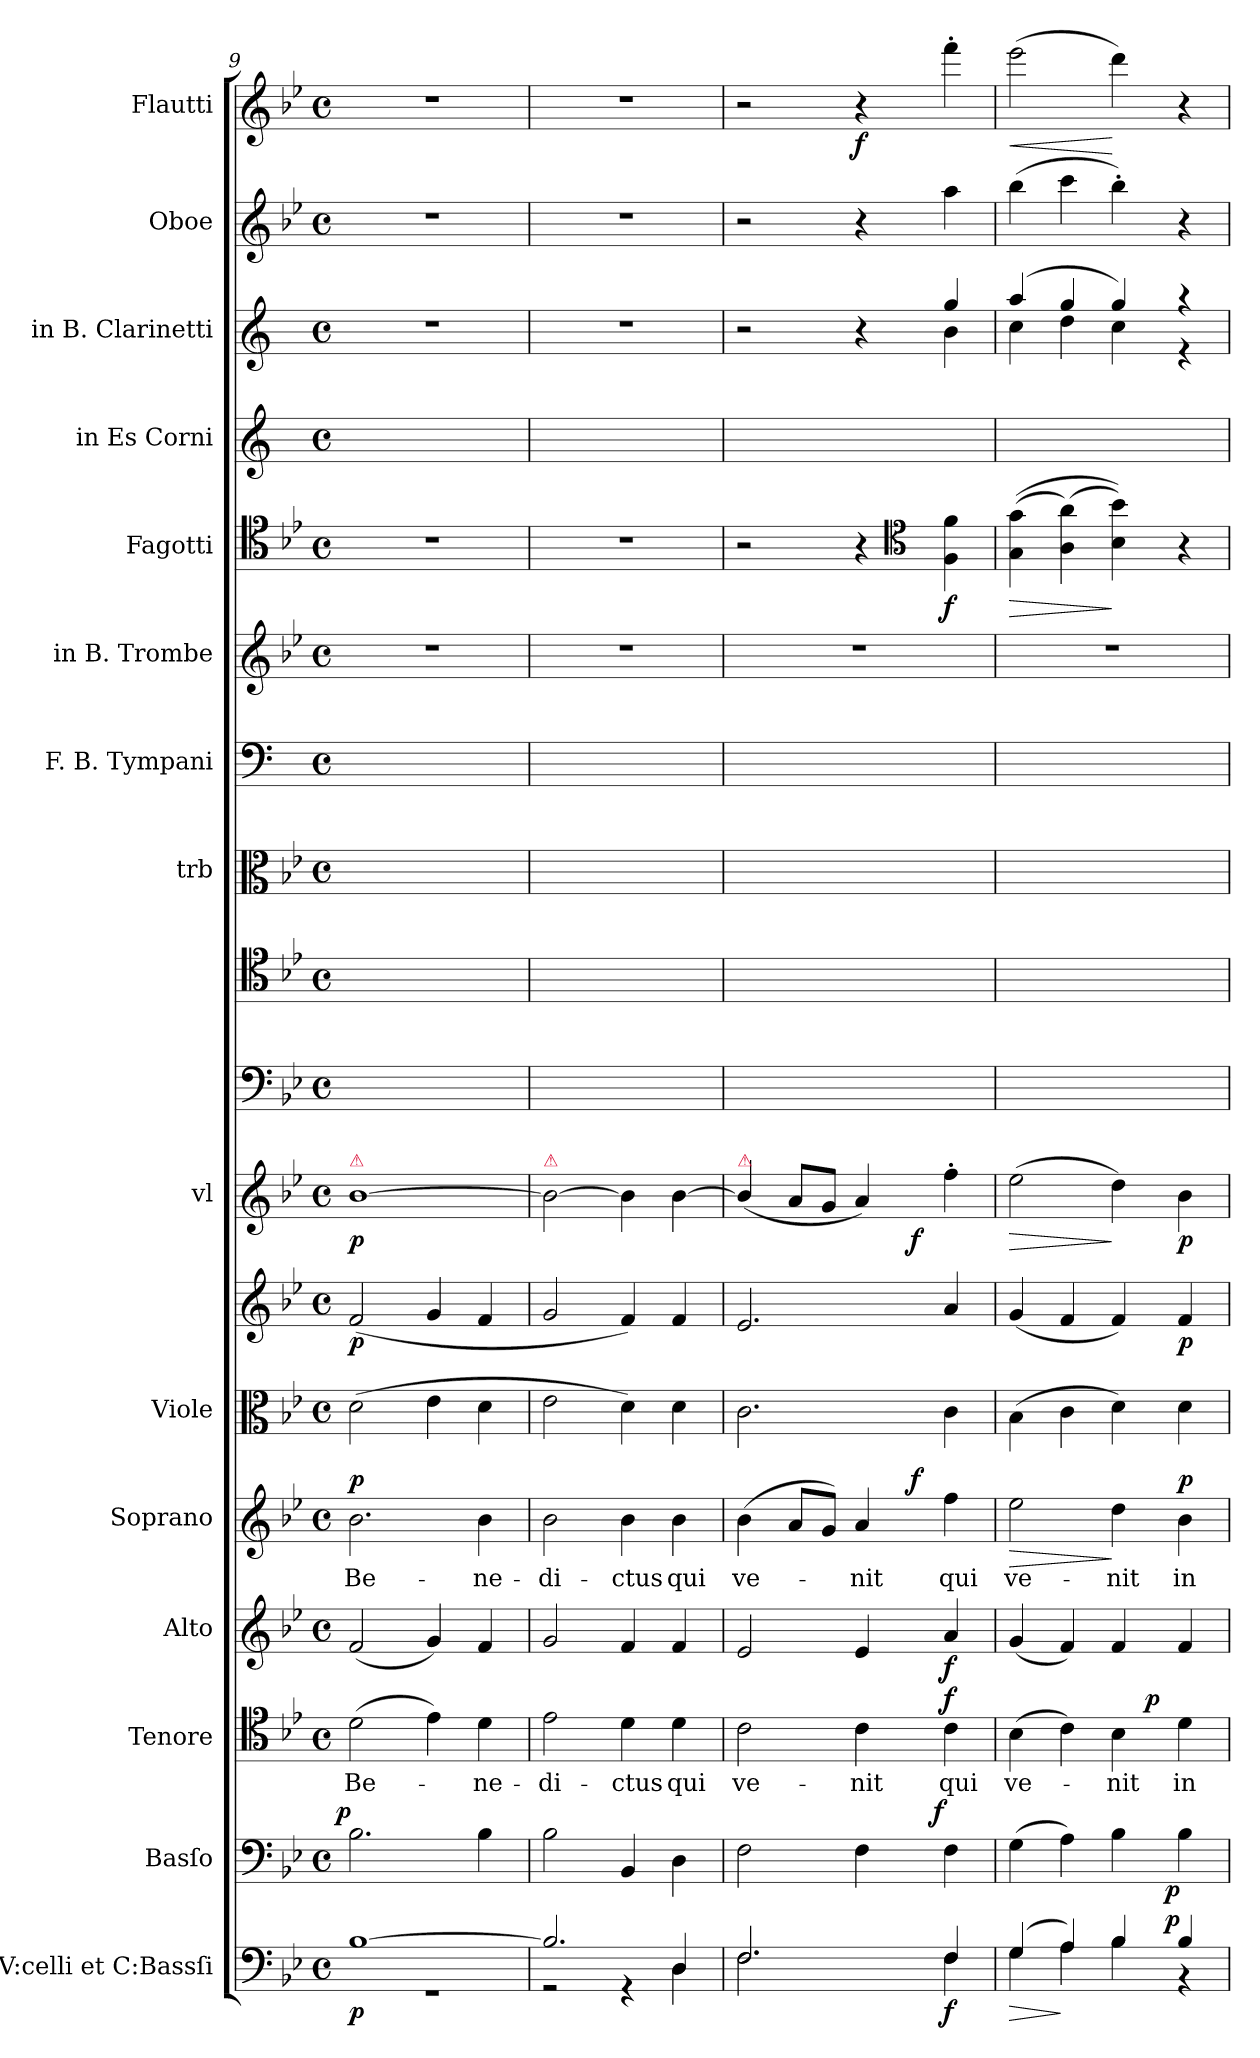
**kern	**dynam	**kern	**dynam	**kern	**text	**dynam	**kern	**dynam	**kern	**text	**dynam	**kern	**kern	**dynam	**kern	**dynam	**kern	**kern	**kern	**kern	**kern	**kern	**dynam	**kern	**kern	**kern	**kern	**dynam
*part18	*part18	*part17	*part17	*part16	*part16	*part16	*part15	*part15	*part14	*part14	*part14	*part13	*part12	*part12	*part11	*part11	*part10	*part9	*part8	*part7	*part6	*part5	*part5	*part4	*part3	*part2	*part1	*part1
*staff18	*staff18	*staff17	*staff17	*staff16	*staff16	*staff16	*staff15	*staff15	*staff14	*staff14	*staff14	*staff13	*staff12	*staff12	*staff11	*staff11	*staff10	*staff9	*staff8	*staff7	*staff6	*staff5	*staff5	*staff4	*staff3	*staff2	*staff1	*staff1
*I"V:celli et C:Bassſi	*	*I"Basſo	*	*I"Tenore	*	*	*I"Alto	*	*I"Soprano	*	*	*I"Viole	*	*	*I"vl	*	*	*	*I"trb	*I"F. B. Tympani	*I"in B. Trombe	*I"Fagotti	*	*I"in Es Corni	*I"in B. Clarinetti	*I"Oboe	*I"Flautti	*
*	*	*I'B	*	*I'T	*	*	*I'A	*	*I'S	*	*	*	*	*	*	*	*	*	*I'Trb	*	*	*I'fag	*	*	*	*I'ob	*I'fl	*
*clefF4	*	*clefF4	*	*clefC4	*	*	*clefG2	*	*clefG2	*	*	*clefC3	*clefG2	*	*clefG2	*	*clefF4	*clefC4	*clefC3	*clefF4	*clefG2	*clefC4	*	*clefG2	*clefG2	*clefG2	*clefG2	*
*	*	*	*	*	*	*	*	*	*	*	*	*	*	*	*	*	*	*	*	*	*	*	*	*ITrd1c2	*ITrd1c2	*	*	*
*k[b-e-]	*	*k[b-e-]	*	*k[b-e-]	*	*	*k[b-e-]	*	*k[b-e-]	*	*	*k[b-e-]	*k[b-e-]	*	*k[b-e-]	*	*k[b-e-]	*k[b-e-]	*k[b-e-]	*	*k[b-e-]	*k[b-e-]	*	*k[b-e-]	*k[b-e-]	*k[b-e-]	*k[b-e-]	*
*M4/4	*	*M4/4	*	*M4/4	*	*	*M4/4	*	*M4/4	*	*	*M4/4	*M4/4	*	*M4/4	*	*M4/4	*M4/4	*M4/4	*M4/4	*M4/4	*M4/4	*	*M4/4	*M4/4	*M4/4	*M4/4	*
*met(c)	*	*met(c)	*	*met(c)	*	*	*met(c)	*	*met(c)	*	*	*met(c)	*met(c)	*	*met(c)	*	*met(c)	*met(c)	*met(c)	*met(c)	*met(c)	*met(c)	*	*met(c)	*met(c)	*met(c)	*met(c)	*
=9	=9	=9	=9	=9	=9	=9	=9	=9	=9	=9	=9	=9	=9	=9	=9	=9	=9	=9	=9	=9	=9	=9	=9	=9	=9	=9	=9	=9
*^	*	*	*	*	*	*	*	*	*	*	*	*	*	*	*	*	*	*	*	*	*	*	*	*	*	*	*	*
!	!	!	!	!	!	!	!	!	!	!	!	!	!	!	!	!LO:TX:a:color=crimson:t=⚠	!	!	!	!	!	!	!	!	!	!	!	!	!
!	!	!	!	!LO:DY:a:rj	!	!	!	!	!	!	!	!LO:DY:a	!	!	!	!	!	!	!	!	!	!	!	!	!	!	!	!	!
[1B-/	1rGG	p	2.B-\	p	(2d\	Be-	.	(>2f/	.	2.b-\	Be-	p	(2d\	(2f/	p	[1b-\	p	1ryy	1ryy	1ryy	1ryy	1r	1r	.	1ryy	1r	1r	1r	.
.	.	.	.	.	4e-\)	.	.	4g/)	.	.	.	.	4e-\	4g/	.	.	.	.	.	.	.	.	.	.	.	.	.	.	.
.	.	.	4B-\	.	4d\	-ne-	.	4f/	.	4b-\	-ne-	.	4d\	4f/	.	.	.	.	.	.	.	.	.	.	.	.	.	.	.
=10	=10	=10	=10	=10	=10	=10	=10	=10	=10	=10	=10	=10	=10	=10	=10	=10	=10	=10	=10	=10	=10	=10	=10	=10	=10	=10	=10	=10	=10
!	!	!	!	!	!	!	!	!	!	!	!	!	!	!	!	!LO:TX:a:color=crimson:t=⚠	!	!	!	!	!	!	!	!	!	!	!	!	!
2.B-/]	2rGG	.	2B-\	.	2e-\	-di-	.	2g/	.	2b-\	-di-	.	2e-\	2g/	.	2b-\_	.	1ryy	1ryy	1ryy	1ryy	1r	1r	.	1ryy	1r	1r	1r	.
.	4rGG	.	4BB-/	.	4d\	-ctus	.	4f/	.	4b-\	-ctus	.	4d\)	4f/)	.	4b-\]	.	.	.	.	.	.	.	.	.	.	.	.	.
4D/	4D\	.	4D\	.	4d\	qui	.	4f/	.	4b-\	qui	.	4d\	4f/	.	[4b-\	.	.	.	.	.	.	.	.	.	.	.	.	.
=11	=11	=11	=11	=11	=11	=11	=11	=11	=11	=11	=11	=11	=11	=11	=11	=11	=11	=11	=11	=11	=11	=11	=11	=11	=11	=11	=11	=11	=11
*	*	*	*	*	*	*	*	*	*	*^	*	*	*	*	*	*^	*	*	*	*	*	*	*	*	*	*^	*	*	*
!	!	!	!	!	!	!	!	!	!	!	!	!	!	!	!	!	!LO:TX:a:color=crimson:t=⚠	!	!	!	!	!	!	!	!	!	!	!	!	!	!	!
2.F/	2.F\	.	2F\	.	2c\	ve-	.	2e-/	.	(4b-\	2ryy	ve-	.	2.c\	2.e-/	.	(4b-/]	2ryy	.	1ryy	1ryy	1ryy	1ryy	1r	2r	.	1ryy	2r	2.ryy	2r	2r	.
.	.	.	.	.	.	.	.	.	.	8a/L	.	.	.	.	.	.	8a/L	.	.	.	.	.	.	.	.	.	.	.	.	.	.	.
.	.	.	.	.	.	.	.	.	.	8g/J)	.	.	.	.	.	.	8g/J	.	.	.	.	.	.	.	.	.	.	.	.	.	.	.
.	.	.	4F\	.	4c\	-nit	.	4e-/	.	4a/	8ryy	-nit	.	.	.	.	4a/)	8ryy	.	.	.	.	.	.	4r	.	.	4r	.	4r	4r	f
*	*	*	*	*	*	*	*	*	*	*	*	*	*	*	*	*	*	*	*	*	*	*	*	*	*clefC4	*	*	*	*	*	*	*
!	!	!	!	!	!	!	!	!	!	!	!	!	!LO:DY:a	!	!	!	!	!	!	!	!	!	!	!	!	!	!	!	!	!	!	!
.	.	.	.	.	.	.	.	.	.	.	4.ryy	.	f	.	.	.	.	4.ryy	f	.	.	.	.	.	.	.	.	.	.	.	.	.
!	!	!	!	!LO:DY:a:rj	!	!	!LO:DY:a	!	!LO:DY:b	!	!	!	!	!	!	!	!	!	!	!	!	!	!	!	!	!	!	!	!	!	!	!
4F/	4F\	f	4F\	f	4c\	qui	f	4a/	f	4ff\	.	qui	.	4c\	4a/	.	4ff'\	.	.	.	.	.	.	.	4F\ 4f\	f	.	4ff/	4a\	4aa\	4fff'\	.
=12	=12	=12	=12	=12	=12	=12	=12	=12	=12	=12	=12	=12	=12	=12	=12	=12	=12	=12	=12	=12	=12	=12	=12	=12	=12	=12	=12	=12	=12	=12	=12	=12
!	!	!LO:HP:b	!	!	!	!	!	!	!	!	!	!	!LO:HP:b	!	!	!	!	!	!LO:HP:b	!	!	!	!	!	!	!LO:HP:b	!	!	!	!	!	!LO:HP:b
*	*	*	*	*	*^	*	*	*	*	*v	*v	*	*	*	*	*	*v	*v	*	*	*	*	*	*	*	*	*	*	*	*	*	*
(4G/	4G\	>	(4G\	.	(4B-\	2ryy	ve-	.	(4g/	.	2ee-\	ve-	>	(4B-\	(4g/	.	(2ee-\	>	1ryy	1ryy	1ryy	1ryy	1r	((4G\ 4g\	>	1ryy	(4gg/	4b-\	(4bb-\	(2eee-\	<
4A/)	4A\	]	4A\)	.	4c\)	.	.	.	4f/)	.	.	.	.	4c\	4f/	.	.	.	.	.	.	.	.	(4A\ 4a\)	.	.	4ff/	4cc\	4ccc\	.	.
4B-/	4B-\	.	4B-\	.	4B-\	8ryy	-nit	.	4f/	.	4dd\	-nit	]	4d\)	4f/)	.	4dd\)	]	.	.	.	.	.	4B-\ 4b-\))	]	.	4ff/)	4b-\	4bb-'\)	4ddd\)	[
!	!	!	!	!	!	!	!	!LO:DY:b	!	!	!	!	!	!	!	!	!	!	!	!	!	!	!	!	!	!	!	!	!	!	!
.	.	.	.	.	.	4.ryy	.	p	.	.	.	.	.	.	.	.	.	.	.	.	.	.	.	.	.	.	.	.	.	.	.
!	!	!LO:DY:a:rj	!	!LO:DY:b:rj	!	!	!	!	!	!	!	!	!LO:DY:a	!	!	!	!	!	!	!	!	!	!	!	!	!	!	!	!	!	!
4B-/	4r	p	4B-\	p	4d\	.	in	.	4f/	.	4b-\	in	p	4d\	4f/	p	4b-\	p	.	.	.	.	.	4r	.	.	4r	4r	4r	4r	.
*v	*v	*	*	*	*v	*v	*	*	*	*	*	*	*	*	*	*	*	*	*	*	*	*	*	*	*	*	*v	*v	*	*	*
=	=	=	=	=	=	=	=	=	=	=	=	=	=	=	=	=	=	=	=	=	=	=	=	=	=	=	=	=
*-	*-	*-	*-	*-	*-	*-	*-	*-	*-	*-	*-	*-	*-	*-	*-	*-	*-	*-	*-	*-	*-	*-	*-	*-	*-	*-	*-	*-
